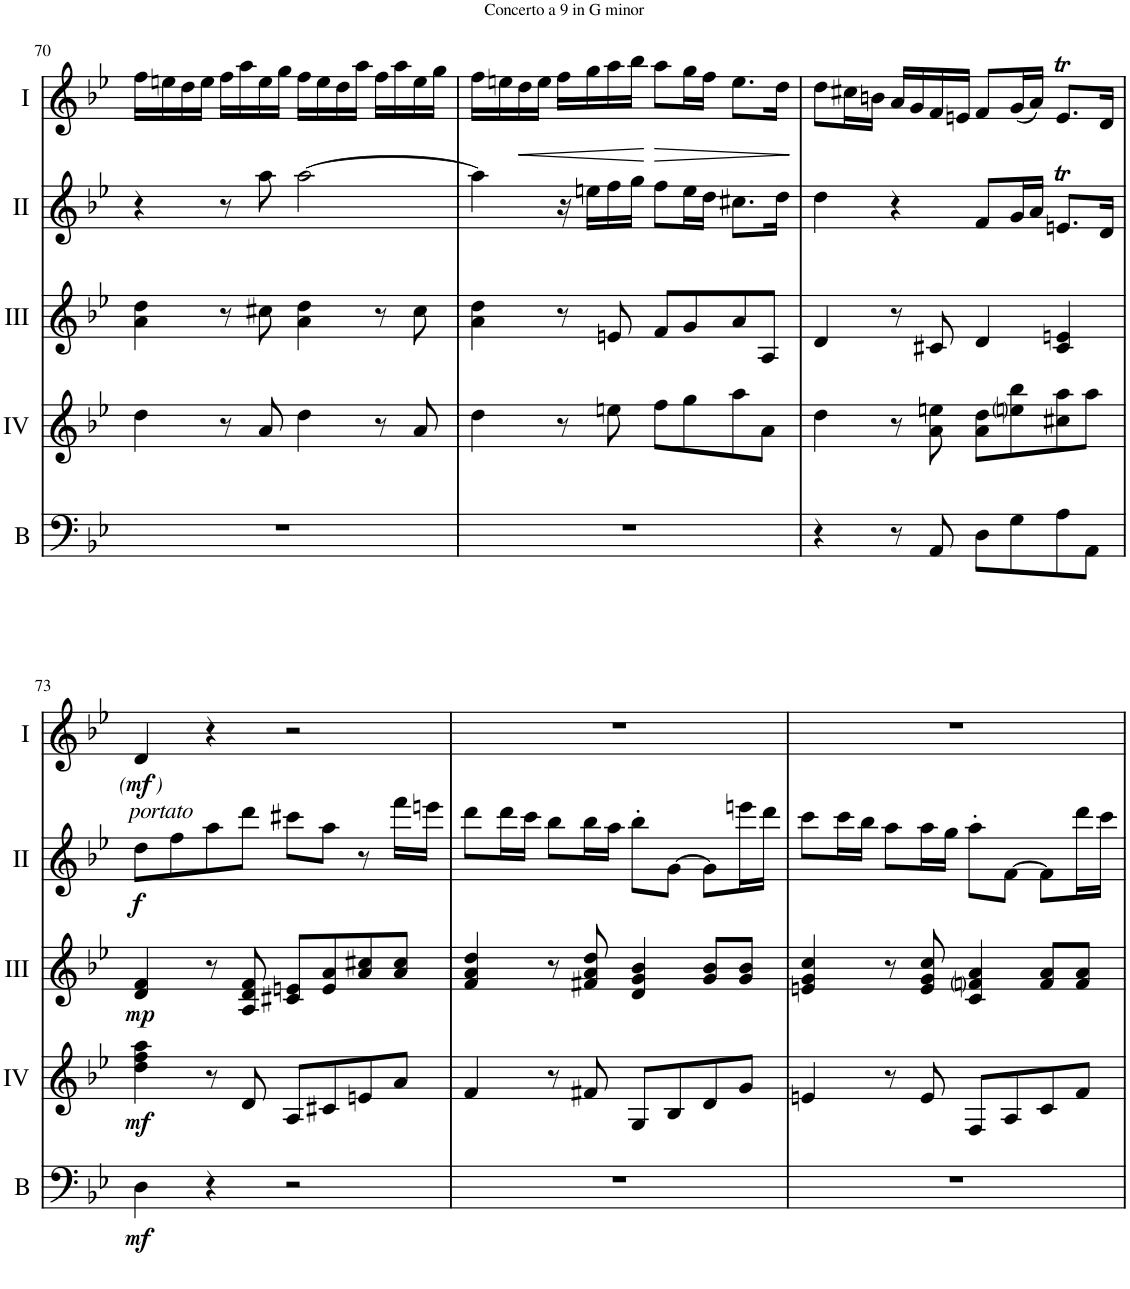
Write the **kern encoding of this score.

**kern	**dynam	**kern	**dynam	**kern	**dynam	**kern	**dynam	**kern	**dynam
*part5	*part5	*part4	*part4	*part3	*part3	*part2	*part2	*part1	*part1
*staff5	*staff5	*staff4	*staff4	*staff3	*staff3	*staff2	*staff2	*staff1	*staff1
*I"Bass	*	*I"Acc. 4	*	*I"Acc. 3	*	*I"Acc. 2	*	*I"Acc. 1	*
*I'B	*	*	*	*	*	*	*	*	*
!!LO:PB:g=z
*clefF4	*	*clefG2	*	*clefG2	*	*clefG2	*	*clefG2	*
*Trd7c12	*	*Trd7c12	*	*	*	*	*	*	*
*k[b-e-]	*	*k[b-e-]	*	*k[b-e-]	*	*k[b-e-]	*	*k[b-e-]	*
*M4/4	*	*M4/4	*	*M4/4	*	*M4/4	*	*M4/4	*
*met(c)	*	*met(c)	*	*met(c)	*	*met(c)	*	*met(c)	*
=70	=70	=70	=70	=70	=70	=70	=70	=70	=70
1r	.	4dd\	.	4a\ 4dd\	.	4r	.	16ff\LL	.
.	.	.	.	.	.	.	.	16een\	.
.	.	.	.	.	.	.	.	16dd\	.
.	.	.	.	.	.	.	.	16ee\JJ	.
.	.	8r	.	8r	.	8r	.	16ff\LL	.
.	.	.	.	.	.	.	.	16aa\	.
.	.	8a/	.	8cc#X\	.	8aa\	.	16ee\	.
.	.	.	.	.	.	.	.	16gg\JJ	.
.	.	4dd\	.	4a\ 4dd\	.	[2aa\	.	16ff\LL	.
.	.	.	.	.	.	.	.	16ee\	.
.	.	.	.	.	.	.	.	16dd\	.
.	.	.	.	.	.	.	.	16aa\JJ	.
.	.	8r	.	8r	.	.	.	16ff\LL	.
.	.	.	.	.	.	.	.	16aa\	.
.	.	8a/	.	8cc#\	.	.	.	16ee\	.
.	.	.	.	.	.	.	.	16gg\JJ	.
=71	=71	=71	=71	=71	=71	=71	=71	=71	=71
1r	.	4dd\	.	4a\ 4dd\	.	4aa\]	.	16ff\LL	.
.	.	.	.	.	.	.	.	16een\	.
!	!	!	!	!	!	!	!	!	!LO:HP:b
.	.	.	.	.	.	.	.	16dd\	<
.	.	.	.	.	.	.	.	16ee\JJ	.
.	.	8r	.	8r	.	16r	.	16ff\LL	.
.	.	.	.	.	.	16een\LL	.	16gg\	.
.	.	8een\	.	8en/	.	16ff\	.	16aa\	.
.	.	.	.	.	.	16gg\JJ	.	16bb-\JJ	.
!	!	!	!	!	!	!	!	!	!LO:HP:n=1:b
.	.	8ff\L	.	8f/L	.	8ff\L	.	8aa\L	[ >
.	.	8gg\	.	8g/	.	16ee\L	.	16gg\L	.
.	.	.	.	.	.	16dd\JJ	.	16ff\JJ	.
.	.	8aa\	.	8a/	.	8.cc#X\L	.	8.ee\L	.
.	.	8a\J	.	8A/J	.	.	.	.	.
.	.	.	.	.	.	16dd\Jk	.	16dd\Jk	.
.	.	.	.	.	.	.	.	.	]
=72	=72	=72	=72	=72	=72	=72	=72	=72	=72
4r	.	4dd\	.	4d/	.	4dd\	.	8dd\L	.
.	.	.	.	.	.	.	.	16cc#X\L	.
.	.	.	.	.	.	.	.	16bn\JJ	.
8r	.	8r	.	8r	.	4r	.	16a/LL	.
.	.	.	.	.	.	.	.	16g/	.
8AA/	.	8a\ 8een\	.	8c#X/	.	.	.	16f/	.
.	.	.	.	.	.	.	.	16en/JJ	.
8D\L	.	8a\ 8dd\L	.	4d/	.	8f/L	.	8f/L	.
8G\	.	8eeni\ 8bb-\	.	.	.	16g/L	.	(16g/L	.
.	.	.	.	.	.	16a/JJ	.	16a/JJ)	.
8A\	.	8cc#X\ 8aa\	.	4c#/ 4en/	.	8.ent/L	.	8.et/L	.
8AA\J	.	8aa\J	.	.	.	.	.	.	.
.	.	.	.	.	.	16d/Jk	.	16d/Jk	.
!!LO:LB:g=z
=73	=73	=73	=73	=73	=73	=73	=73	=73	=73
!	!	!	!	!	!	!LO:TX:a:i:t=portato	!	!	!
!	!LO:DY:b	!	!LO:DY:b	!	!LO:DY:b	!	!LO:DY:b	!	!LO:DY:b
!	!	!	!	!	!	!	!	!	!LO:DY:n=1:b
!	!	!	!	!	!	!	!	!	!LO:DY:n=2:b
4D\	mf	4dd\ 4ff\ 4aa\	mf	4d/ 4f/	mp	8dd\L	f	4d/	other-dynamics mf other-dynamics
.	.	.	.	.	.	8ff\	.	.	.
4r	.	8r	.	8r	.	8aa\	.	4r	.
.	.	8d/	.	8A/ 8d/ 8f/	.	8ddd\J	.	.	.
2r	.	8A/L	.	8c#X/ 8en/L	.	8ccc#X\L	.	2r	.
.	.	8c#X/	.	8e/ 8a/	.	8aa\J	.	.	.
.	.	8en/	.	8a/ 8cc#X/	.	8r	.	.	.
.	.	8a/J	.	8a/ 8cc#/J	.	16fff\LL	.	.	.
.	.	.	.	.	.	16eeen\JJ	.	.	.
=74	=74	=74	=74	=74	=74	=74	=74	=74	=74
1r	.	4f/	.	4f/ 4a/ 4dd/	.	8ddd\L	.	1r	.
.	.	.	.	.	.	16ddd\L	.	.	.
.	.	.	.	.	.	16ccc\JJ	.	.	.
.	.	8r	.	8r	.	8bb-\L	.	.	.
.	.	8f#X/	.	8f#X/ 8a/ 8dd/	.	16bb-\L	.	.	.
.	.	.	.	.	.	16aa\JJ	.	.	.
.	.	8G/L	.	4d/ 4g/ 4b-/	.	8bb-'\L	.	.	.
.	.	8B-/	.	.	.	[8g\J	.	.	.
.	.	8d/	.	8g/ 8b-/L	.	8g\L]	.	.	.
.	.	8g/J	.	8g/ 8b-/J	.	16eeen\L	.	.	.
.	.	.	.	.	.	16ddd\JJ	.	.	.
=75	=75	=75	=75	=75	=75	=75	=75	=75	=75
1r	.	4en/	.	4en/ 4g/ 4cc/	.	8ccc\L	.	1r	.
.	.	.	.	.	.	16ccc\L	.	.	.
.	.	.	.	.	.	16bb-\JJ	.	.	.
.	.	8r	.	8r	.	8aa\L	.	.	.
.	.	8e/	.	8e/ 8g/ 8cc/	.	16aa\L	.	.	.
.	.	.	.	.	.	16gg\JJ	.	.	.
.	.	8F/L	.	4c/ 4fni/ 4a/	.	8aa'\L	.	.	.
.	.	8A/	.	.	.	[8f\J	.	.	.
.	.	8c/	.	8f/ 8a/L	.	8f\L]	.	.	.
.	.	8f/J	.	8f/ 8a/J	.	16ddd\L	.	.	.
.	.	.	.	.	.	16ccc\JJ	.	.	.
=	=	=	=	=	=	=	=	=	=
*-	*-	*-	*-	*-	*-	*-	*-	*-	*-
